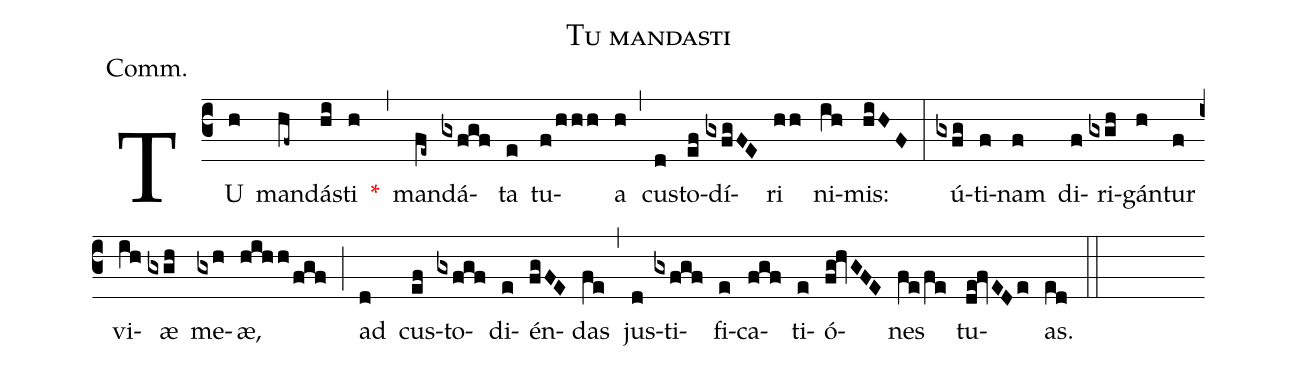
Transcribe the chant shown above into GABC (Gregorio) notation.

name:Tu mandasti;
annotation:Comm.;
mode:V.;
office-part:Communion;
%%
(c3) TU(h) man(hf~)dá(hi)sti(h) <v>\red{*}</v>(,) man(fe~)dá(gxfgf)ta(e) tu(f/hhh)a(h) (,) cus(d)to(ef)dí(gxfgFE)ri(hh) ni(ih)mis:(hiHF) (:) ú(gxfg)ti(f)nam(f) di(f)ri(gxgh)gán(h)tur(f) vi(ih)æ(gxgh) me(gxh)æ,(hihh/fgf) (;) ad(d) cus(ef)to(gxfgf)di(e)én(fgFE)das(fe) (,) jus(d)ti(gxfgf)fi(e)ca(fgf)ti(e)ó(fg!hvGFE)nes(fe/fe) tu(de!fvEDe)as.(ed) (::)
